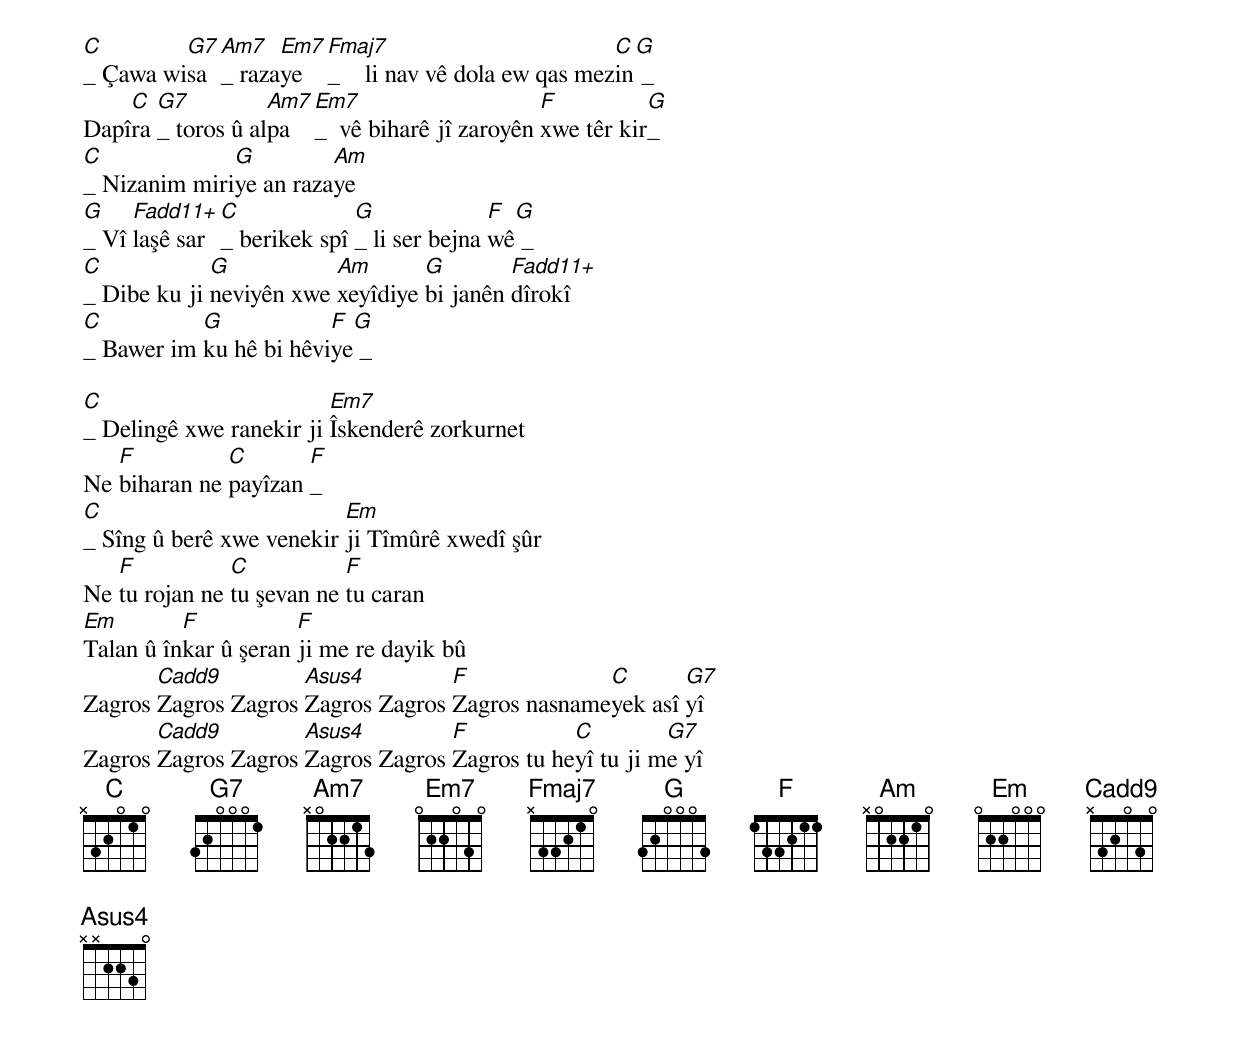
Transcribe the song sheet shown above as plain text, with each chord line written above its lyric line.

C        G7 Am7   Em7 Fmaj7                         C G
_ Çawa wisa _ razaye  _    li nav vê dola ew qas mezin _
    C  G7          Am7 Em7                     F          G
Dapîra _ toros û alpa  _  vê biharê jî zaroyên xwe têr kir_
C             G         Am
_ Nizanim miriye an razaye
G    Fadd11+  C             G              F G
_ Vî laşê sar _ berikek spî _ li ser bejna wê _
C            G           Am       G        Fadd11+
_ Dibe ku ji neviyên xwe xeyîdiye bi janên dîrokî
C          G            F G
_ Bawer im ku hê bi hêviye _

C                        Em7
_ Delingê xwe ranekir ji Îskenderê zorkurnet
   F          C       F
Ne biharan ne payîzan _
C                         Em
_ Sîng û berê xwe venekir ji Tîmûrê xwedî şûr
   F           C           F
Ne tu rojan ne tu şevan ne tu caran
Em        F           F
Talan û înkar û şeran ji me re dayik bû
       Cadd9         Asus4         F             C       G7
Zagros Zagros Zagros Zagros Zagros Zagros nasnameyek asî yî
       Cadd9         Asus4         F           C         G7
Zagros Zagros Zagros Zagros Zagros Zagros tu heyî tu ji me yî
